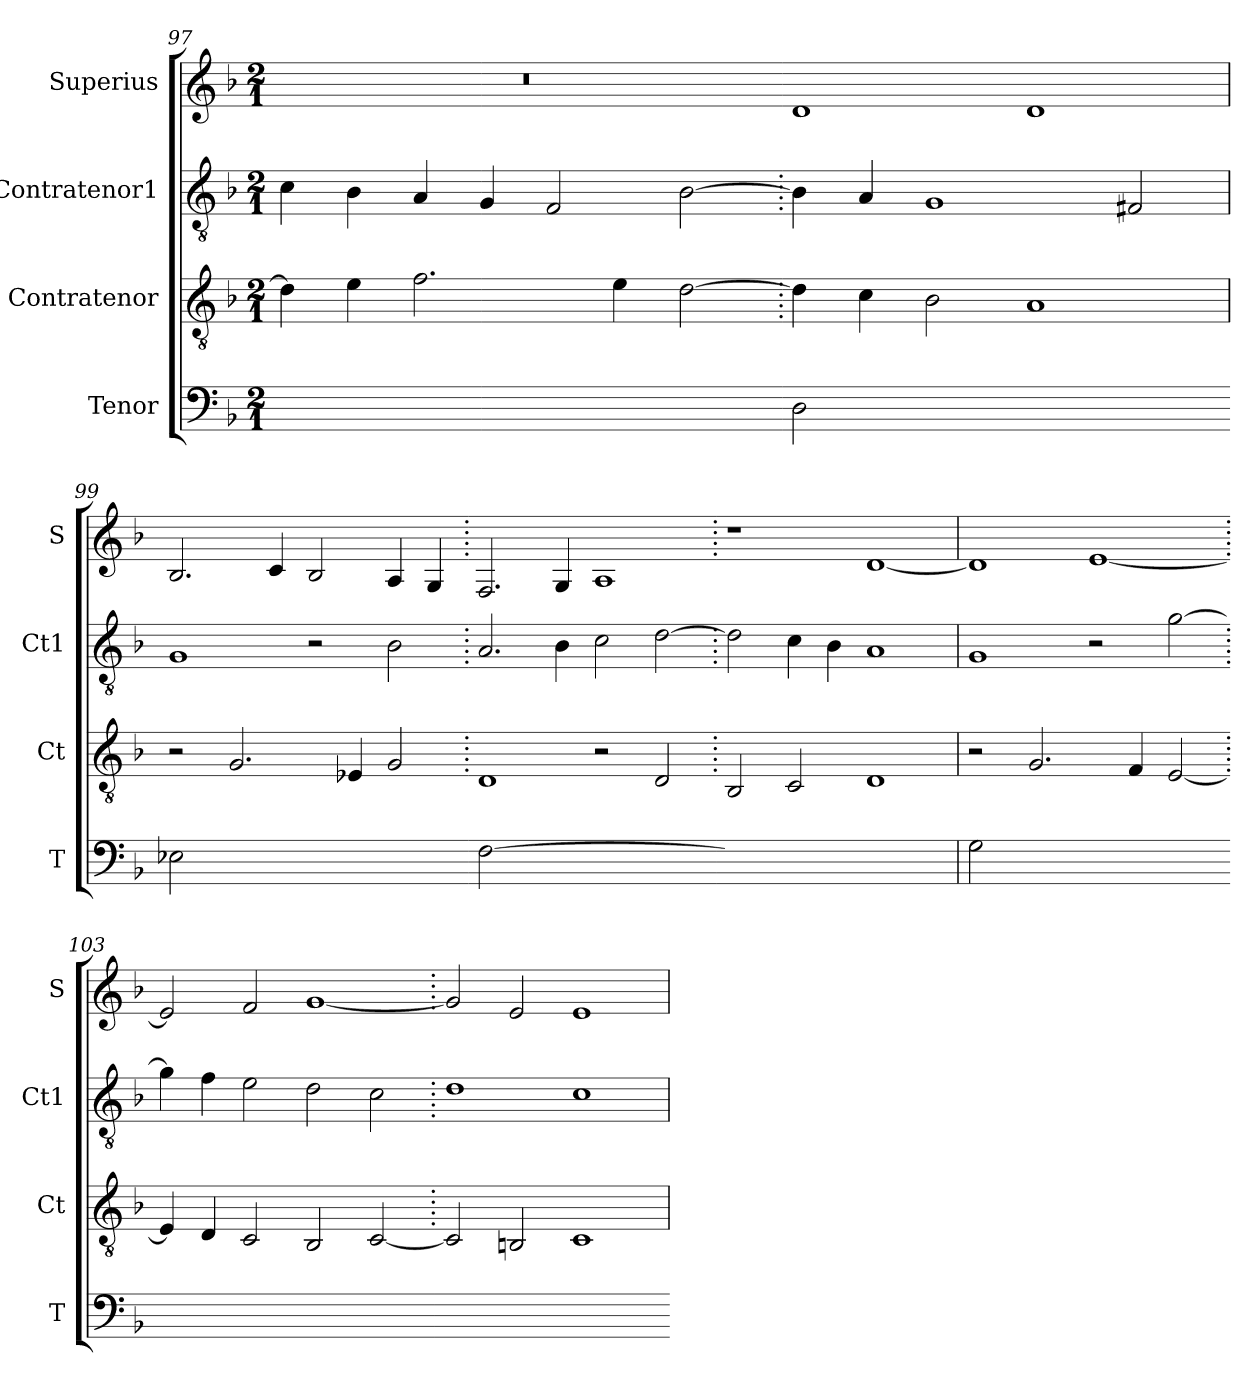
**kern	**kern	**kern	**kern
*part4	*part3	*part2	*part1
*staff4	*staff3	*staff2	*staff1
*I"Tenor	*I"Contratenor	*I"Contratenor1	*I"Superius
*I'T	*I'Ct	*I'Ct1	*I'S
*clefF4	*clefGv2	*clefGv2	*clefG2
*k[b-]	*k[b-]	*k[b-]	*k[b-]
*M2/1	*M2/1	*M2/1	*M2/1
=97	=97	=97	=97
!LO:N:vis=2	!	!	!
0Dyy]	4d]	4c	0r
.	4e	4B-	.
.	2.f	4A	.
.	.	4G	.
.	.	2F	.
.	4e	.	.
.	[2d	[2B-	.
=98-	=98.	=98.	=98.
!LO:N:vis=2	!	!	!
0D	4d]	4B-]	1d
.	4c	4A	.
.	2B-	1G	.
.	1A	.	1d
.	.	2F#X	.
=99-	=99	=99	=99
!LO:N:vis=2	!	!	!
0E-X	2r	1G	2.B-
.	2.G	.	.
.	.	.	4c
.	.	2r	2B-
.	4E-X	.	.
.	2G	2B-	4A
.	.	.	4G
=100-	=100.	=100.	=100.
!LO:N:vis=2	!	!	!
[0F	1D	2.A	2.F
.	.	4B-	4G
.	2r	2c	1A
.	2D	[2d	.
=101-	=101.	=101.	=101.
!LO:N:vis=2	!	!	!
0Fyy]	2BB-	2d]	1r
.	2C	4c	.
.	.	4B-	.
.	1D	1A	[1d
=102	=102	=102	=102
!LO:N:vis=2	!	!	!
[y0G	2r	1G	1d]
.	2.G	.	.
.	.	2r	[1e
.	4F	.	.
.	[2E	[2g	.
=103-	=103.	=103.	=103.
!LO:N:vis=2	!	!	!
0Gyy_	4E]	4g]	2e]
.	4D	4f	.
.	2C	2e	2f
.	2BB-	2d	[1g
.	[2C	2c	.
=104-	=104.	=104.	=104.
!LO:N:vis=2	!	!	!
0Gyy]	2C]	1d	2g]
.	2BBn	.	2e
.	1C	1c	1e
=-	=	=	=
*-	*-	*-	*-
